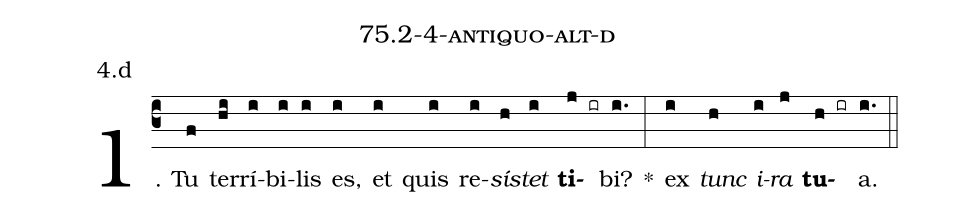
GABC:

name: 75.2-4-antiquo-alt-d;
annotation: 4.d;
%%
(c3)1. Tu(f) ter(hi)rí(i)bi(i)lis(i) es,(i) et(i) quis(i) re(i)<i>sís</i>(h)<i>tet</i>(i) <b>ti</b>(j ir)bi?(i.) *(:) ex(i) <i>tunc</i>(h) <i>i</i>(i)<i>ra</i>(j) <b>tu</b>(h ir)a.(i.) (::)


%E(i) u(h) o(i) u(j) a(h) e.(i.) (::)
